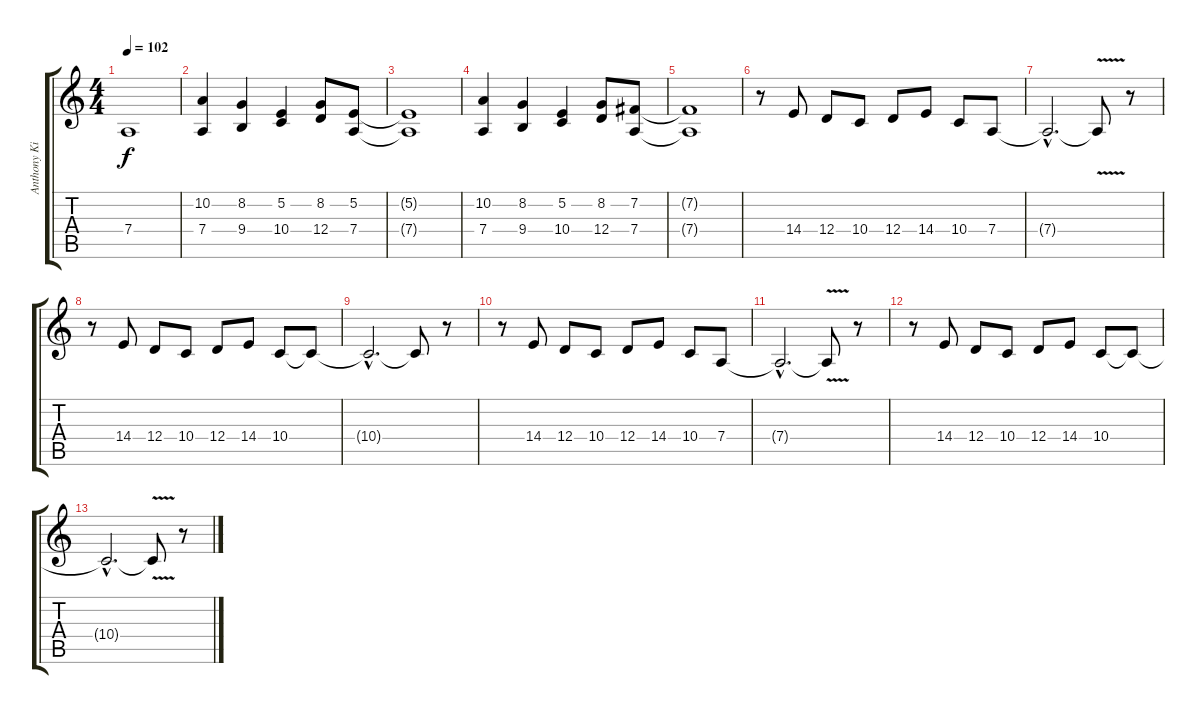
\track ("Anthony Kiedis (Chant)" "Anthony Ki") {instrument trumpet}
\staff {score tabs}
\tuning (E4 B3 G3 D3 A2 E2) {hide}
\ts (4 4)
\tempo 102
\clef g2
\ks c
7.4{t}.1{dy f} |
(10.2 7.4).4 (8.2 9.4).4 (5.2 10.4).4 (8.2 12.4).8 (5.2 7.4).8 |
(5.2{t} 7.4{t}).1 |
(10.2 7.4).4 (8.2 9.4).4 (5.2 10.4).4 (8.2 12.4).8 (7.2 7.4).8 |
(7.2{t} 7.4{t}).1 |
r.8 14.4.8 12.4.8 10.4.8 12.4.8 14.4.8 10.4.8 7.4.8 |
7.4{hac t}.2{d} 7.4{v t}.8 r.8 |
r.8 14.4.8 12.4.8 10.4.8 12.4.8 14.4.8 10.4.8 10.4{t}.8 |
10.4{hac t}.2{d} 10.4{t}.8 r.8 |
r.8 14.4.8 12.4.8 10.4.8 12.4.8 14.4.8 10.4.8 7.4.8 |
7.4{hac t}.2{d} 7.4{v t}.8 r.8 |
r.8 14.4.8 12.4.8 10.4.8 12.4.8 14.4.8 10.4.8 10.4{t}.8 |
10.4{hac t}.2{d} 10.4{v t}.8 r.8
